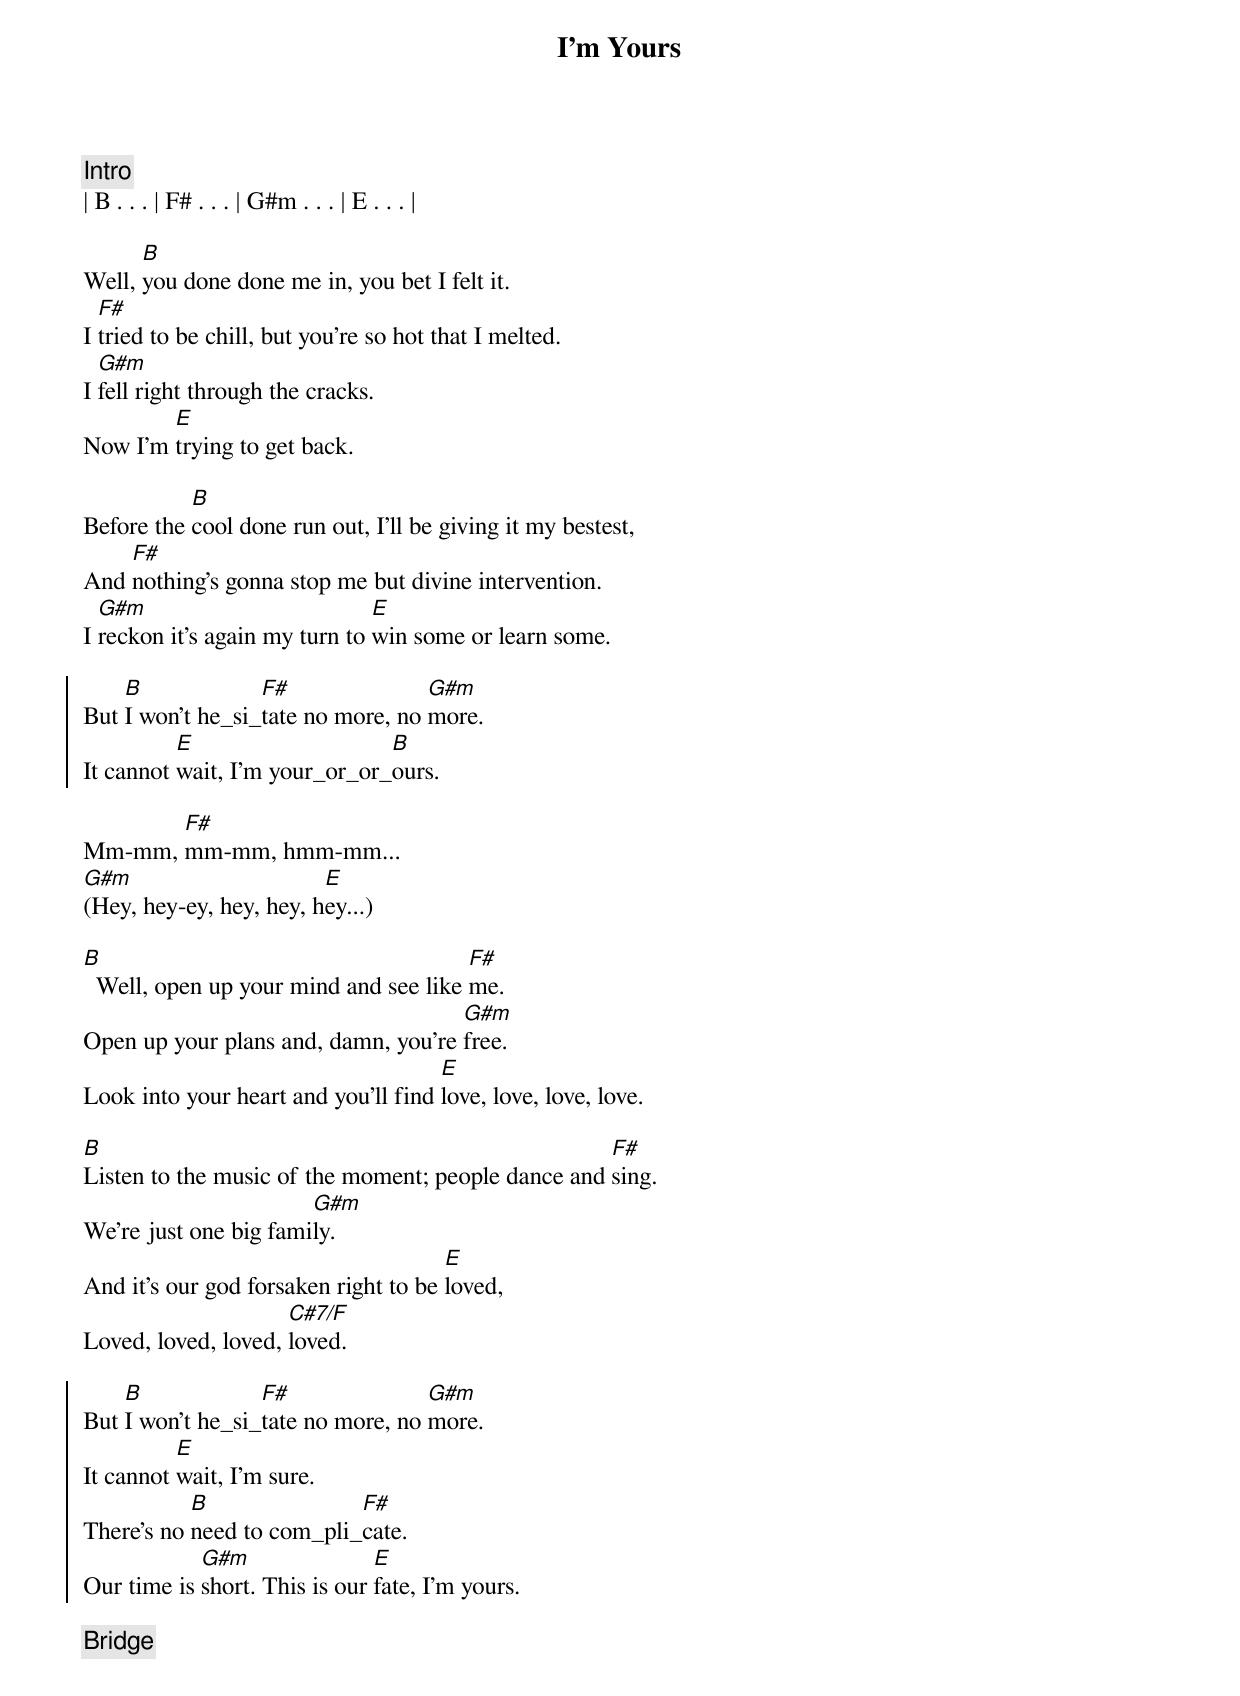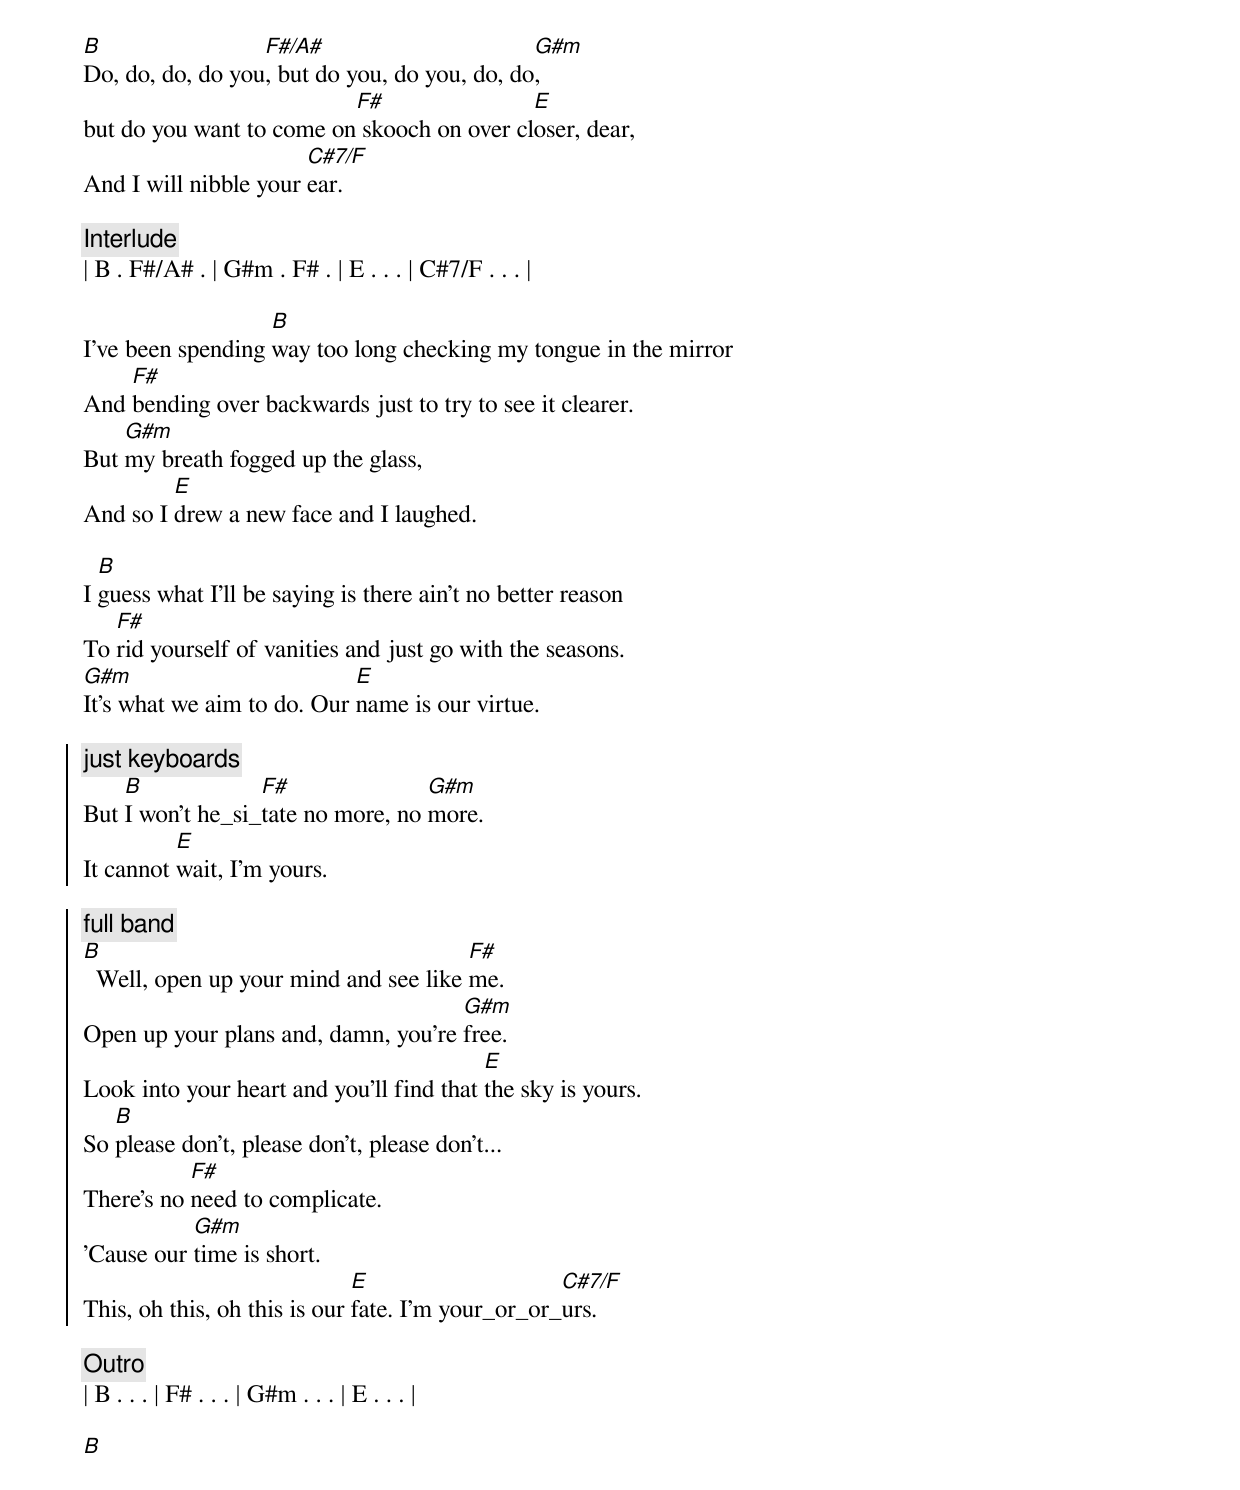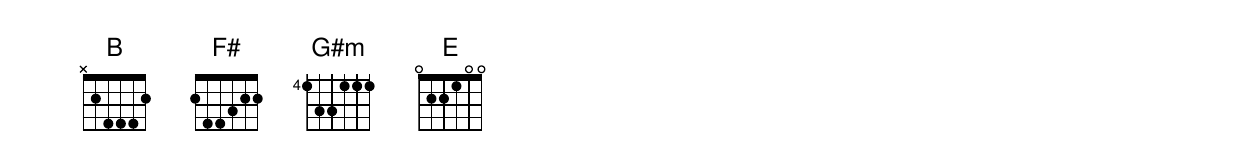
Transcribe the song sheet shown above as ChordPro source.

{title: I'm Yours}
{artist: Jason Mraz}
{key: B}
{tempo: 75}
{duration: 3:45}



{comment: Intro}
| B . . . | F# . . . | G#m . . . | E . . . |

{start_of_verse}
Well, [B]you done done me in, you bet I felt it.
I [F#]tried to be chill, but you're so hot that I melted.
I [G#m]fell right through the cracks.
Now I'm [E]trying to get back.
{end_of_verse}

Before the [B]cool done run out, I'll be giving it my bestest,
And [F#]nothing's gonna stop me but divine intervention.
I [G#m]reckon it's again my turn to [E]win some or learn some.

{start_of_chorus}
But [B]I won't he_si_[F#]tate no more, no [G#m]more.
It cannot [E]wait, I'm your_or_or_[B]ours.
{end_of_chorus}

Mm-mm, [F#]mm-mm, hmm-mm...
[G#m](Hey, hey-ey, hey, hey, h[E]ey...)

{start_of_verse}
[B]  Well, open up your mind and see like [F#]me.
Open up your plans and, damn, you're [G#m]free.
Look into your heart and you'll find [E]love, love, love, love.
{end_of_verse}

[B]Listen to the music of the moment; people dance and [F#]sing.
We're just one big fami[G#m]ly.
And it's our god forsaken right to be [E]loved,
Loved, loved, loved, [C#7/F]loved.

{start_of_chorus}
But [B]I won't he_si_[F#]tate no more, no [G#m]more.
It cannot [E]wait, I'm sure.
There's no [B]need to com_pli_[F#]cate.
Our time is [G#m]short. This is our [E]fate, I'm yours.
{end_of_chorus}

{comment: Bridge}
[B]Do, do, do, do you[F#/A#], but do you, do you, do, do[G#m],
but do you want to come on[F#] skooch on over cl[E]oser, dear,
And I will nibble your [C#7/F]ear.

{comment: Interlude}
| B . F#/A# . | G#m . F# . | E . . . | C#7/F . . . |

{start_of_verse}
I've been spending [B]way too long checking my tongue in the mirror
And [F#]bending over backwards just to try to see it clearer.
But [G#m]my breath fogged up the glass,
And so I [E]drew a new face and I laughed.
{end_of_verse}

I [B]guess what I'll be saying is there ain't no better reason
To [F#]rid yourself of vanities and just go with the seasons.
[G#m]It's what we aim to do. Our [E]name is our virtue.

{start_of_chorus}
{comment: just keyboards}
But [B]I won't he_si_[F#]tate no more, no [G#m]more.
It cannot [E]wait, I'm yours.

{comment: full band}
[B]  Well, open up your mind and see like [F#]me.
Open up your plans and, damn, you're [G#m]free.
Look into your heart and you'll find that [E]the sky is yours.
So [B]please don't, please don't, please don't...
There's no [F#]need to complicate.
'Cause our [G#m]time is short.
This, oh this, oh this is our [E]fate. I'm your_or_or_[C#7/F]urs.
{end_of_chorus}

{comment: Outro}
| B . . . | F# . . . | G#m . . . | E . . . |

[B]
